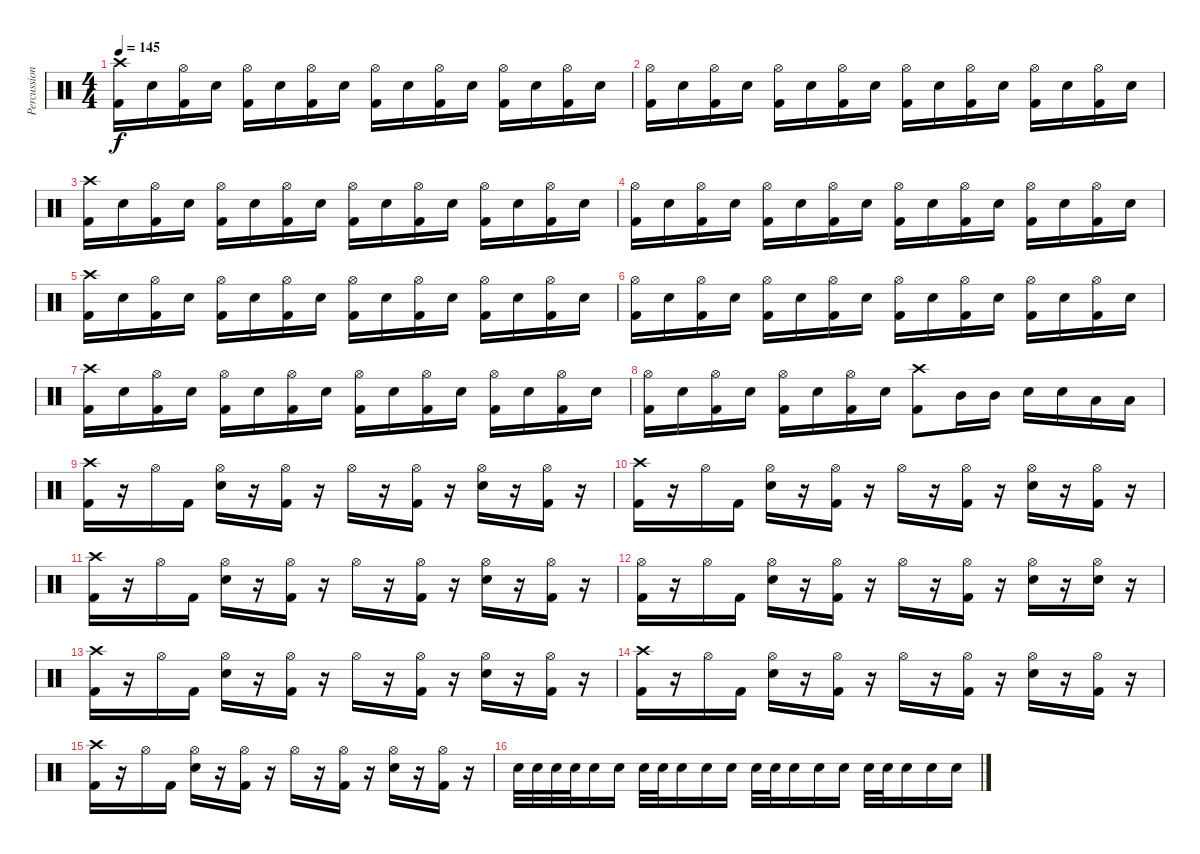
\track ("Percussion" "Percussion") {instrument percussion}
\staff {score}
\articulation defaults
\ts (4 4)
\tempo 145
\clef neutral
\ks c
("Crash high (hit)" "Kick (hit) 2").16{dy f} "Electric Snare (hit)".16 ("Hi-Hat (open)" "Kick (hit) 2").16 "Electric Snare (hit)".16 ("Hi-Hat (open)" "Kick (hit) 2").16 "Electric Snare (hit)".16 ("Hi-Hat (open)" "Kick (hit) 2").16 "Electric Snare (hit)".16 ("Hi-Hat (open)" "Kick (hit) 2").16 "Electric Snare (hit)".16 ("Hi-Hat (open)" "Kick (hit) 2").16 "Electric Snare (hit)".16 ("Hi-Hat (open)" "Kick (hit) 2").16 "Electric Snare (hit)".16 ("Hi-Hat (open)" "Kick (hit) 2").16 "Electric Snare (hit)".16 |
("Hi-Hat (open)" "Kick (hit) 2").16 "Electric Snare (hit)".16 ("Hi-Hat (open)" "Kick (hit) 2").16 "Electric Snare (hit)".16 ("Hi-Hat (open)" "Kick (hit) 2").16 "Electric Snare (hit)".16 ("Hi-Hat (open)" "Kick (hit) 2").16 "Electric Snare (hit)".16 ("Hi-Hat (open)" "Kick (hit) 2").16 "Electric Snare (hit)".16 ("Hi-Hat (open)" "Kick (hit) 2").16 "Electric Snare (hit)".16 ("Hi-Hat (open)" "Kick (hit) 2").16 "Electric Snare (hit)".16 ("Hi-Hat (open)" "Kick (hit) 2").16 "Electric Snare (hit)".16 |
("Crash high (hit)" "Kick (hit) 2").16 "Electric Snare (hit)".16 ("Hi-Hat (open)" "Kick (hit) 2").16 "Electric Snare (hit)".16 ("Hi-Hat (open)" "Kick (hit) 2").16 "Electric Snare (hit)".16 ("Hi-Hat (open)" "Kick (hit) 2").16 "Electric Snare (hit)".16 ("Hi-Hat (open)" "Kick (hit) 2").16 "Electric Snare (hit)".16 ("Hi-Hat (open)" "Kick (hit) 2").16 "Electric Snare (hit)".16 ("Hi-Hat (open)" "Kick (hit) 2").16 "Electric Snare (hit)".16 ("Hi-Hat (open)" "Kick (hit) 2").16 "Electric Snare (hit)".16 |
("Hi-Hat (open)" "Kick (hit) 2").16 "Electric Snare (hit)".16 ("Hi-Hat (open)" "Kick (hit) 2").16 "Electric Snare (hit)".16 ("Hi-Hat (open)" "Kick (hit) 2").16 "Electric Snare (hit)".16 ("Hi-Hat (open)" "Kick (hit) 2").16 "Electric Snare (hit)".16 ("Hi-Hat (open)" "Kick (hit) 2").16 "Electric Snare (hit)".16 ("Hi-Hat (open)" "Kick (hit) 2").16 "Electric Snare (hit)".16 ("Hi-Hat (open)" "Kick (hit) 2").16 "Electric Snare (hit)".16 ("Hi-Hat (open)" "Kick (hit) 2").16 "Electric Snare (hit)".16 |
("Crash high (hit)" "Kick (hit) 2").16 "Electric Snare (hit)".16 ("Hi-Hat (open)" "Kick (hit) 2").16 "Electric Snare (hit)".16 ("Hi-Hat (open)" "Kick (hit) 2").16 "Electric Snare (hit)".16 ("Hi-Hat (open)" "Kick (hit) 2").16 "Electric Snare (hit)".16 ("Hi-Hat (open)" "Kick (hit) 2").16 "Electric Snare (hit)".16 ("Hi-Hat (open)" "Kick (hit) 2").16 "Electric Snare (hit)".16 ("Hi-Hat (open)" "Kick (hit) 2").16 "Electric Snare (hit)".16 ("Hi-Hat (open)" "Kick (hit) 2").16 "Electric Snare (hit)".16 |
("Hi-Hat (open)" "Kick (hit) 2").16 "Electric Snare (hit)".16 ("Hi-Hat (open)" "Kick (hit) 2").16 "Electric Snare (hit)".16 ("Hi-Hat (open)" "Kick (hit) 2").16 "Electric Snare (hit)".16 ("Hi-Hat (open)" "Kick (hit) 2").16 "Electric Snare (hit)".16 ("Hi-Hat (open)" "Kick (hit) 2").16 "Electric Snare (hit)".16 ("Hi-Hat (open)" "Kick (hit) 2").16 "Electric Snare (hit)".16 ("Hi-Hat (open)" "Kick (hit) 2").16 "Electric Snare (hit)".16 ("Hi-Hat (open)" "Kick (hit) 2").16 "Electric Snare (hit)".16 |
("Crash high (hit)" "Kick (hit) 2").16 "Electric Snare (hit)".16 ("Hi-Hat (open)" "Kick (hit) 2").16 "Electric Snare (hit)".16 ("Hi-Hat (open)" "Kick (hit) 2").16 "Electric Snare (hit)".16 ("Hi-Hat (open)" "Kick (hit) 2").16 "Electric Snare (hit)".16 ("Hi-Hat (open)" "Kick (hit) 2").16 "Electric Snare (hit)".16 ("Hi-Hat (open)" "Kick (hit) 2").16 "Electric Snare (hit)".16 ("Hi-Hat (open)" "Kick (hit) 2").16 "Electric Snare (hit)".16 ("Hi-Hat (open)" "Kick (hit) 2").16 "Electric Snare (hit)".16 |
("Hi-Hat (open)" "Kick (hit) 2").16 "Electric Snare (hit)".16 ("Hi-Hat (open)" "Kick (hit) 2").16 "Electric Snare (hit)".16 ("Hi-Hat (open)" "Kick (hit) 2").16 "Electric Snare (hit)".16 ("Hi-Hat (open)" "Kick (hit) 2").16 "Electric Snare (hit)".16 ("Crash high (hit)" "Kick (hit) 2").8 "Mid Tom (hit)".16 "Mid Tom (hit)".16 "Electric Snare (hit)".16 "Electric Snare (hit)".16 "Low Tom (hit)".16 "Low Tom (hit)".16 |
("Crash high (hit)" "Kick (hit) 2").16 r.16 "Hi-Hat (open)".16 "Kick (hit) 2".16 ("Hi-Hat (open)" "Electric Snare (hit)").16 r.16 ("Hi-Hat (open)" "Kick (hit) 2").16 r.16 "Hi-Hat (open)".16 r.16 ("Hi-Hat (open)" "Kick (hit) 2").16 r.16 ("Hi-Hat (open)" "Electric Snare (hit)").16 r.16 ("Hi-Hat (open)" "Kick (hit) 2").16 r.16 |
("Crash high (hit)" "Kick (hit) 2").16 r.16 "Hi-Hat (open)".16 "Kick (hit) 2".16 ("Hi-Hat (open)" "Electric Snare (hit)").16 r.16 ("Hi-Hat (open)" "Kick (hit) 2").16 r.16 "Hi-Hat (open)".16 r.16 ("Hi-Hat (open)" "Kick (hit) 2").16 r.16 ("Hi-Hat (open)" "Electric Snare (hit)").16 r.16 ("Hi-Hat (open)" "Kick (hit) 2").16 r.16 |
("Crash high (hit)" "Kick (hit) 2").16 r.16 "Hi-Hat (open)".16 "Kick (hit) 2".16 ("Hi-Hat (open)" "Electric Snare (hit)").16 r.16 ("Hi-Hat (open)" "Kick (hit) 2").16 r.16 "Hi-Hat (open)".16 r.16 ("Hi-Hat (open)" "Kick (hit) 2").16 r.16 ("Hi-Hat (open)" "Electric Snare (hit)").16 r.16 ("Hi-Hat (open)" "Kick (hit) 2").16 r.16 |
("Hi-Hat (open)" "Kick (hit) 2").16 r.16 "Hi-Hat (open)".16 "Kick (hit) 2".16 ("Hi-Hat (open)" "Electric Snare (hit)").16 r.16 ("Hi-Hat (open)" "Kick (hit) 2").16 r.16 "Hi-Hat (open)".16 r.16 ("Hi-Hat (open)" "Kick (hit) 2").16 r.16 ("Hi-Hat (open)" "Electric Snare (hit)").16 r.16 ("Hi-Hat (open)" "Electric Snare (hit)").16 r.16 |
("Crash high (hit)" "Kick (hit) 2").16 r.16 "Hi-Hat (open)".16 "Kick (hit) 2".16 ("Hi-Hat (open)" "Electric Snare (hit)").16 r.16 ("Hi-Hat (open)" "Kick (hit) 2").16 r.16 "Hi-Hat (open)".16 r.16 ("Hi-Hat (open)" "Kick (hit) 2").16 r.16 ("Hi-Hat (open)" "Electric Snare (hit)").16 r.16 ("Hi-Hat (open)" "Kick (hit) 2").16 r.16 |
("Crash high (hit)" "Kick (hit) 2").16 r.16 "Hi-Hat (open)".16 "Kick (hit) 2".16 ("Hi-Hat (open)" "Electric Snare (hit)").16 r.16 ("Hi-Hat (open)" "Kick (hit) 2").16 r.16 "Hi-Hat (open)".16 r.16 ("Hi-Hat (open)" "Kick (hit) 2").16 r.16 ("Hi-Hat (open)" "Electric Snare (hit)").16 r.16 ("Hi-Hat (open)" "Kick (hit) 2").16 r.16 |
("Crash high (hit)" "Kick (hit) 2").16 r.16 "Hi-Hat (open)".16 "Kick (hit) 2".16 ("Hi-Hat (open)" "Electric Snare (hit)").16 r.16 ("Hi-Hat (open)" "Kick (hit) 2").16 r.16 "Hi-Hat (open)".16 r.16 ("Hi-Hat (open)" "Kick (hit) 2").16 r.16 ("Hi-Hat (open)" "Electric Snare (hit)").16 r.16 ("Hi-Hat (open)" "Kick (hit) 2").16 r.16 |
"Electric Snare (hit)".32 "Electric Snare (hit)".32 "Electric Snare (hit)".32 "Electric Snare (hit)".32 "Electric Snare (hit)".16 "Electric Snare (hit)".16 "Electric Snare (hit)".32 "Electric Snare (hit)".32 "Electric Snare (hit)".16 "Electric Snare (hit)".16 "Electric Snare (hit)".16 "Electric Snare (hit)".32 "Electric Snare (hit)".32 "Electric Snare (hit)".16 "Electric Snare (hit)".16 "Electric Snare (hit)".16 "Electric Snare (hit)".32 "Electric Snare (hit)".32 "Electric Snare (hit)".16 "Electric Snare (hit)".16 "Electric Snare (hit)".16
